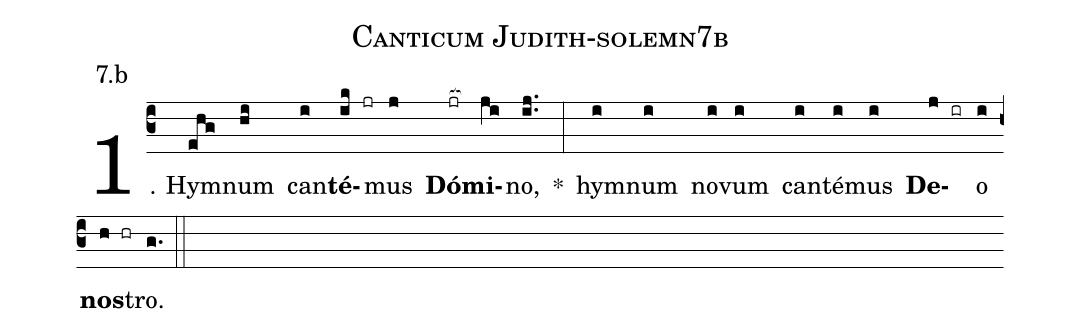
name: Canticum Judith-solemn7b;
annotation: 7.b;
%%
(c3)1. Hym(ehg)num(hi) can(i)<b>té</b>(ik jr)mus(j) <b>Dó</b>(jr[ocb:1{])<b>mi</b>(ji[ocb:0}])no,(ij..) *(:) hym(i)num(i) no(i)vum(i) can(i)té(i)mus(i) <b>De</b>(j ir)o(i) <b>nos</b>(h hr)tro.(g.) (::)
